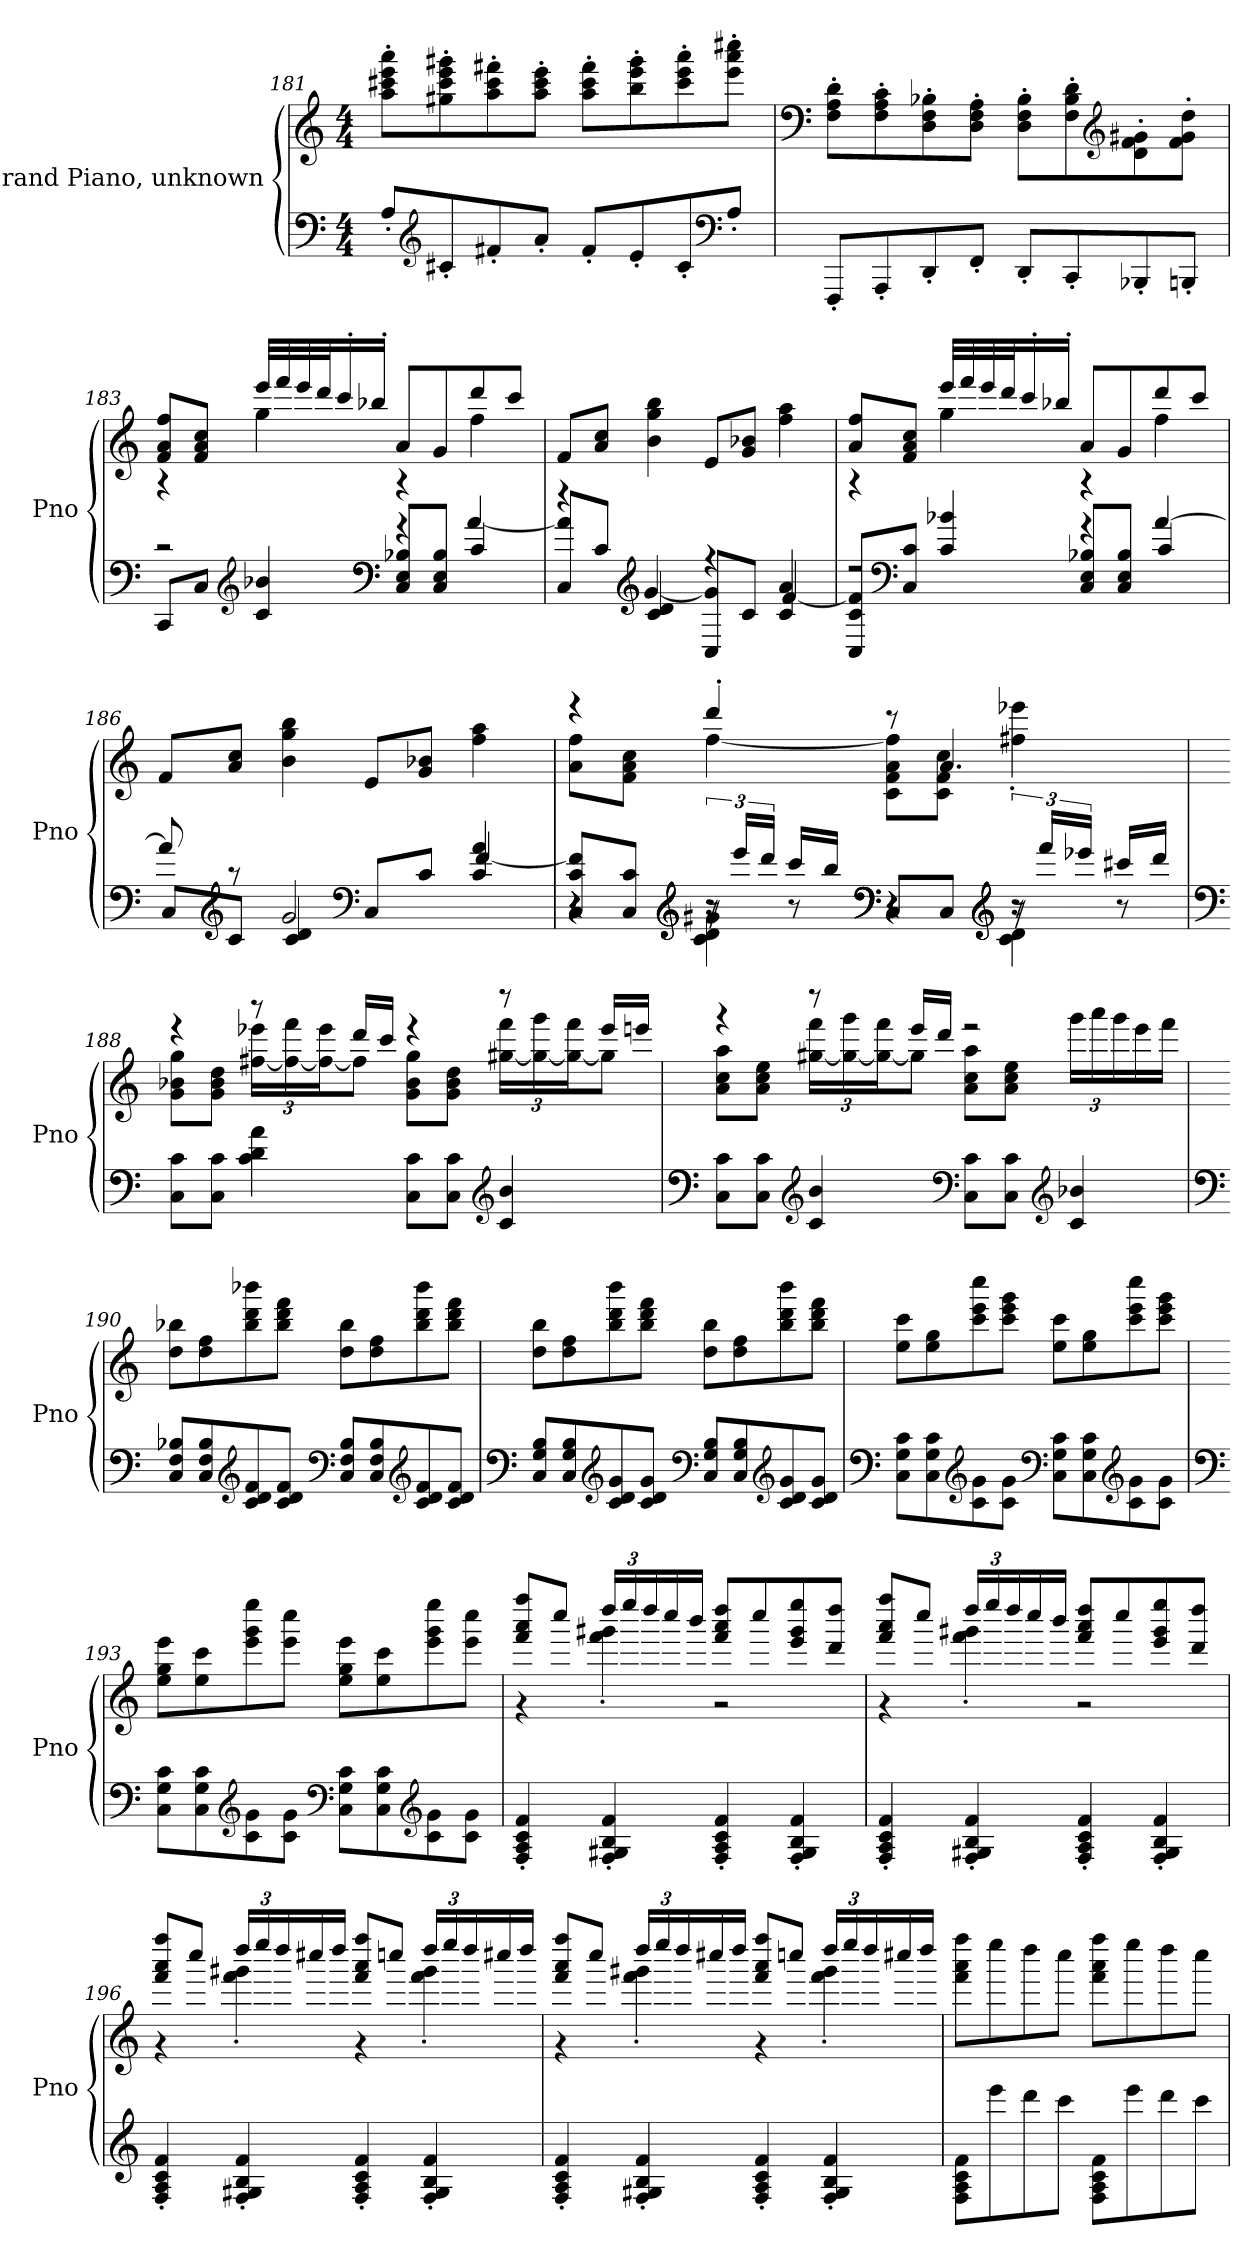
**kern	**kern
*part1	*part1
*staff2	*staff1
*I"Grand Piano, unknown	*
*I'Pno	*
!!LO:PB:g=z
*clefF4	*clefG2
*k[]	*k[]
*M4/4	*M4/4
=181	=181
8A'/L	8aa\' 8ccc#X\' 8eee\' 8aaa\'L
*clefG2	*
8c#X'/	8gg#X\' 8ccc#\' 8eee\' 8ggg#X\'
8f#X'/	8aa\' 8ccc#\' 8fff#X\'
8a'/J	8aa\' 8ccc#\' 8eee\'J
8f#'/L	8aa\' 8ccc#\' 8fff#\'L
8e'/	8bb\' 8eee\' 8ggg#\'
8c#'/	8ccc#\' 8eee\' 8aaa\'
*clefF4	*
8A'/J	8eee\' 8aaa\' 8cccc#X\'J
=182	=182
*	*clefF4
8FFF'/L	8F\' 8A\' 8d\'L
8AAA'/	8F\' 8A\' 8c\'
8DD'/	8D\' 8F\' 8B-X\'
8FF'/J	8D\' 8F\' 8A\'J
8DD'/L	8D\' 8F\' 8B-\'L
8CC'/	8F\' 8B-\' 8d\'
*	*clefG2
8BBB-X'/	8d\' 8f\' 8g#X\'
8BBBn'/J	8f\' 8g#\' 8dd\'J
!!LO:LB:g=z
=183	=183
*^	*^
2r	8CC/L	8f/ 8a/ 8ff/L	4r
.	8C/J	8f/ 8a/ 8cc/J	.
*clefG2	*	*	*
.	4c/ 4b-X/	32eee/LLL	4gg\
.	.	32fff/	.
.	.	32eee/	.
.	.	32ddd/J	.
.	.	16ccc'/	.
.	.	16bb-X'/JJ	.
*clefF4	*	*	*
4r	8C/ 8E/ 8B-X/L	8a/L	4r
.	8C/ 8E/ 8B-/J	8g/	.
4c/	[4a/	8ddd/	4ff\
.	.	8ccc/J	.
*	*	*v	*v
=184	=184	=184
4r	8C/ 8a/]L	8f/L
.	8c/J	8a/ 8cc/J
*clefG2	*	*
4c/ 4d/	[4g/	4b\ 4gg\ 4bb\
4r	8C/ 8g/]L	8e/L
.	8c/J	8g/ 8b-X/J
4c/ 4a/	[4f/	4ff\ 4aa\
=185	=185	=185
*	*	*^
2r	8C/ 8c/ 8f/]L	8a/ 8ff/L	4r
*clefF4	*	*	*
.	8C/ 8c/J	8f/ 8a/ 8cc/J	.
.	4c/ 4b-X/	32eee/LLL	4gg\
.	.	32fff/	.
.	.	32eee/	.
.	.	32ddd/J	.
.	.	16ccc'/	.
.	.	16bb-X'/JJ	.
4r	8C/ 8E/ 8B-X/L	8a/L	4r
.	8C/ 8E/ 8B-/J	8g/	.
[4a/	4c/	8ddd/	4ff\
.	.	8ccc/J	.
*	*	*v	*v
!!LO:LB:g=z
=186	=186	=186
8a/]	8C/L	8f/L
*clefG2	*	*
8r	8c/J	8a/ 8cc/J
2g/	4c/ 4d/	4b\ 4gg\ 4bb\
*clefF4	*	*
.	8C/L	8e/L
.	8c/J	8g/ 8b-X/J
4c/ 4a/	[4f/	4ff\ 4aa\
=187	=187	=187
*	*^	*^
4r	4r	8C/ 8c/ 8f/]L	4r	8a\ 8ff\L
.	.	8C/ 8c/J	.	8f\ 8a\ 8cc\J
*clefG2	*	*	*	*
8r	4c\ 4d\ 4g#X\	24r	4ddd'/	[4ff\
.	.	24eee/LL	.	.
.	.	24ddd/JJ	.	.
16ccc/LL	.	8r	.	.
16bb/JJ	.	.	.	.
*clefF4	*	*	*	*
4r	4r	8C/L	8r	8c\ 8f\ 8a\ 8ff\]L
.	.	8C/J	4.a/	8c\ 8f\ 8cc\J
*clefG2	*	*	*	*
8r	4c\ 4d\	24r	.	4ff#X\' 4eee-X\'
.	.	24fff/LL	.	.
.	.	24eee-X/JJ	.	.
16ccc#X/LL	.	8r	.	.
16ddd/JJ	.	.	.	.
*v	*v	*v	*	*
!!LO:LB:g=z	!!
=188	=188	=188
*clefF4	*	*
8C\ 8c\L	4r	8g\ 8b-X\ 8gg\L
8C\ 8c\J	.	8g\ 8b-\ 8dd\J
*	*	*Xbrackettup
4c\ 4d\ 4a\	8r	[24ff#X\ 24eee-X\LL
.	.	24ff#\_ 24fff\
.	.	24ff#\_ 24eee-\J
.	16ddd/LL	8ff#\J]
.	16ccc/JJ	.
8C\ 8c\L	4r	8g\ 8b-\ 8gg\L
8C\ 8c\J	.	8g\ 8b-\ 8dd\J
*clefG2	*	*
4c/ 4b/	8r	[24gg#X\ 24fff\LL
.	.	24gg#\_ 24ggg\
.	.	24gg#\_ 24fff\J
.	16eee-/LL	8gg#\J]
.	16eeen/JJ	.
!!LO:LB:g=z	!!
=189	=189	=189
*clefF4	*	*
8C\ 8c\L	4r	8a\ 8cc\ 8aa\L
8C\ 8c\J	.	8a\ 8cc\ 8ee\J
*clefG2	*	*
4c/ 4b/	8r	[24gg#X\ 24fff\LL
.	.	24gg#\_ 24ggg\
.	.	24gg#\_ 24fff\J
.	16eee/LL	8gg#\J]
.	16ddd/JJ	.
*clefF4	*	*
8C\ 8c\L	2r	8a\ 8cc\ 8aa\L
8C\ 8c\J	.	8a\ 8cc\ 8ee\J
*clefG2	*	*
4c/ 4b-X/	.	24ggg\LL
.	.	24aaa\
.	.	24ggg\
.	.	16eee\
.	.	16fff\JJ
*	*v	*v
=190	=190
*clefF4	*
8C/ 8F/ 8B-X/L	8dd\ 8bb-X\L
8C/ 8F/ 8B-/	8dd\ 8ff\
*clefG2	*
8c/ 8d/ 8f/	8bb-\ 8ddd\ 8bbb-X\
8c/ 8d/ 8f/J	8bb-\ 8ddd\ 8fff\J
*clefF4	*
8C/ 8F/ 8B-/L	8dd\ 8bb-\L
8C/ 8F/ 8B-/	8dd\ 8ff\
*clefG2	*
8c/ 8d/ 8f/	8bb-\ 8ddd\ 8bbb-\
8c/ 8d/ 8f/J	8bb-\ 8ddd\ 8fff\J
!!LO:PB:g=z
=191	=191
*clefF4	*
8C/ 8G/ 8B/L	8dd\ 8bb\L
8C/ 8G/ 8B/	8dd\ 8ff\
*clefG2	*
8c/ 8d/ 8g/	8bb\ 8ddd\ 8bbb\
8c/ 8d/ 8g/J	8bb\ 8ddd\ 8fff\J
*clefF4	*
8C/ 8G/ 8B/L	8dd\ 8bb\L
8C/ 8G/ 8B/	8dd\ 8ff\
*clefG2	*
8c/ 8d/ 8g/	8bb\ 8ddd\ 8bbb\
8c/ 8d/ 8g/J	8bb\ 8ddd\ 8fff\J
=192	=192
*clefF4	*
8C\ 8G\ 8c\L	8ee\ 8ccc\L
8C\ 8G\ 8c\	8ee\ 8gg\
*clefG2	*
8c\ 8g\	8ccc\ 8eee\ 8cccc\
8c\ 8g\J	8ccc\ 8eee\ 8ggg\J
*clefF4	*
8C\ 8G\ 8c\L	8ee\ 8ccc\L
8C\ 8G\ 8c\	8ee\ 8gg\
*clefG2	*
8c\ 8g\	8ccc\ 8eee\ 8cccc\
8c\ 8g\J	8ccc\ 8eee\ 8ggg\J
!!LO:LB:g=z
=193	=193
*clefF4	*
8C\ 8G\ 8c\L	8ee\ 8gg\ 8eee\L
8C\ 8G\ 8c\	8ee\ 8ccc\
*clefG2	*
8c\ 8g\	8eee\ 8ggg\ 8eeee\
8c\ 8g\J	8eee\ 8cccc\J
*clefF4	*
8C\ 8G\ 8c\L	8ee\ 8gg\ 8eee\L
8C\ 8G\ 8c\	8ee\ 8ccc\
*clefG2	*
8c\ 8g\	8eee\ 8ggg\ 8eeee\
8c\ 8g\J	8eee\ 8cccc\J
=194	=194
*	*^
4F/' 4A/' 4c/' 4f/'	8fff/ 8aaa/ 8ffff/L	4r
.	8cccc/J	.
4F/' 4G#X/' 4B/' 4f/'	24dddd/LL	4fff\' 4ggg#X\'
.	24eeee/	.
.	24dddd/	.
.	16cccc/	.
.	16bbb/JJ	.
4F/' 4A/' 4c/' 4f/'	8fff/ 8aaa/ 8dddd/L	2r
.	8cccc/	.
4F/' 4G#/' 4B/' 4f/'	8eee/ 8ggg#/ 8eeee/	.
.	8ddd/ 8dddd/J	.
!!LO:LB:g=z	!!
=195	=195	=195
4F/' 4A/' 4c/' 4f/'	8fff/ 8aaa/ 8ffff/L	4r
.	8cccc/J	.
4F/' 4G#X/' 4B/' 4f/'	24dddd/LL	4fff\' 4ggg#X\'
.	24eeee/	.
.	24dddd/	.
.	16cccc/	.
.	16bbb/JJ	.
4F/' 4A/' 4c/' 4f/'	8fff/ 8aaa/ 8dddd/L	2r
.	8cccc/	.
4F/' 4G#/' 4B/' 4f/'	8eee/ 8ggg#/ 8eeee/	.
.	8ddd/ 8dddd/J	.
=196	=196	=196
4F/' 4A/' 4c/' 4f/'	8fff/ 8aaa/ 8ffff/L	4r
.	8cccc/J	.
4F/' 4G#X/' 4B/' 4f/'	24dddd/LL	4fff\' 4ggg#X\'
.	24eeee/	.
.	24dddd/	.
.	16cccc#X/	.
.	16dddd/JJ	.
4F/' 4A/' 4c/' 4f/'	8fff/ 8aaa/ 8ffff/L	4r
.	8ccccn/J	.
4F/' 4G#/' 4B/' 4f/'	24dddd/LL	4fff\' 4ggg#\'
.	24eeee/	.
.	24dddd/	.
.	16cccc#X/	.
.	16dddd/JJ	.
!!LO:LB:g=z	!!
=197	=197	=197
4F/' 4A/' 4c/' 4f/'	8fff/ 8aaa/ 8ffff/L	4r
.	8cccc/J	.
4F/' 4G#X/' 4B/' 4f/'	24dddd/LL	4fff\' 4ggg#X\'
.	24eeee/	.
.	24dddd/	.
.	16cccc#X/	.
.	16dddd/JJ	.
4F/' 4A/' 4c/' 4f/'	8fff/ 8aaa/ 8ffff/L	4r
.	8ccccn/J	.
4F/' 4G#/' 4B/' 4f/'	24dddd/LL	4fff\' 4ggg#\'
.	24eeee/	.
.	24dddd/	.
.	16cccc#X/	.
.	16dddd/JJ	.
*	*v	*v
=198	=198
8F\ 8A\ 8c\ 8f\L	8fff\ 8aaa\ 8ffff\L
8eee\	8eeee\
8ddd\	8dddd\
8ccc\J	8cccc\J
8F\ 8A\ 8c\ 8f\L	8fff\ 8aaa\ 8ffff\L
8eee\	8eeee\
8ddd\	8dddd\
8ccc\J	8cccc\J
=	=
*-	*-
